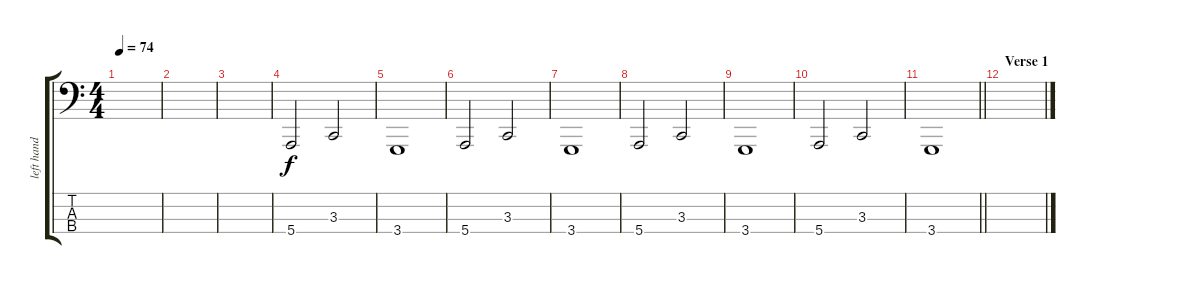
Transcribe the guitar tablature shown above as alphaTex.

\track ("left hand" "left hand") {instrument acousticgrandpiano}
\staff {score tabs}
\tuning (G2 D2 A1 E1) {hide}
\ts (4 4)
\tempo 74
\clef f4
\ks c
|
|
|
5.4.2 3.3.2 |
3.4.1 |
5.4.2 3.3.2 |
3.4.1 |
5.4.2 3.3.2 |
3.4.1 |
5.4.2 3.3.2 |
\barLineRight lightlight
3.4.1 |
\section ("" "Verse 1")
